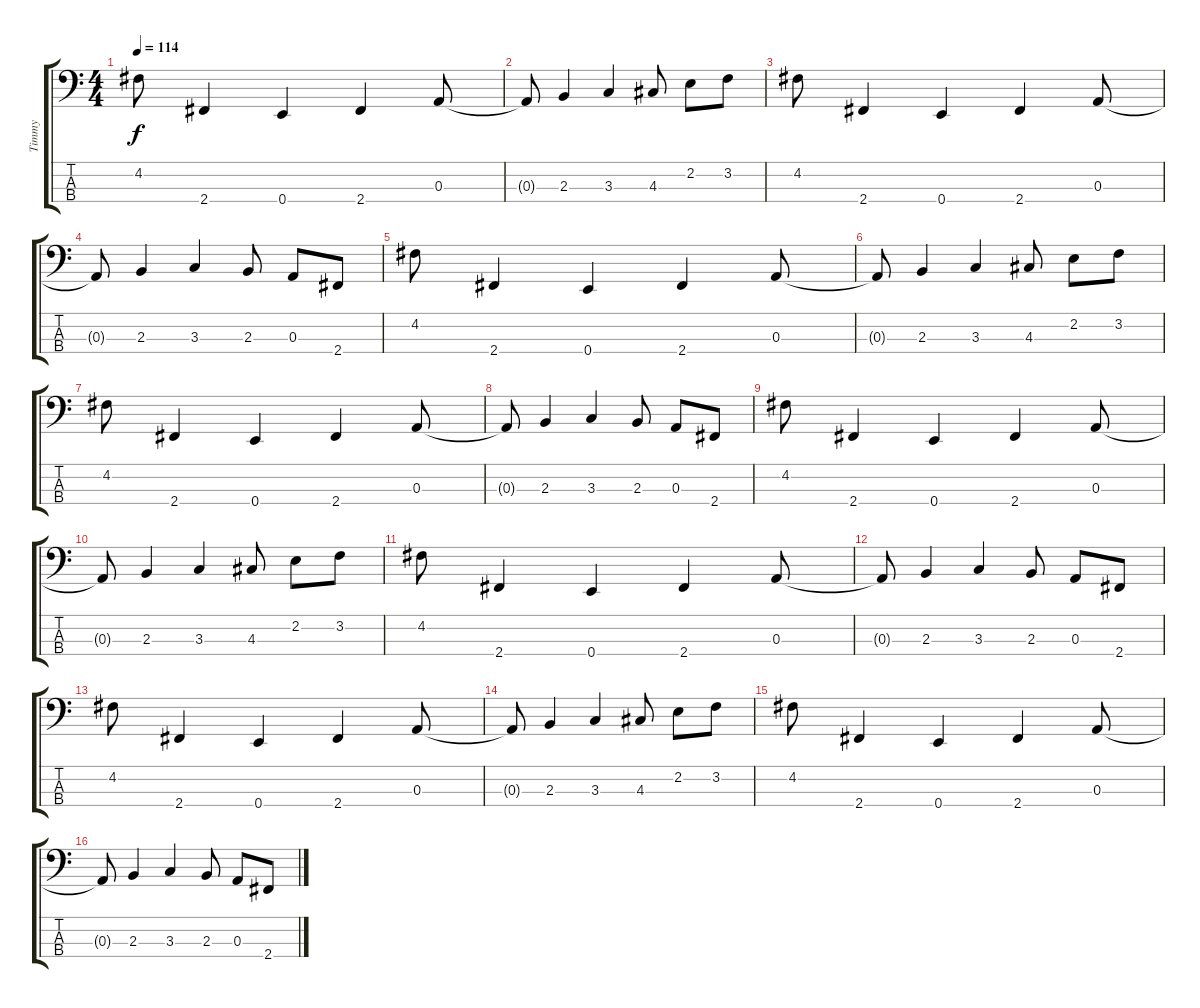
\track ("Timmy" "Timmy") {instrument slapbass1}
\staff {score tabs}
\tuning (G2 D2 A1 E1) {hide}
\ts (4 4)
\tempo 114
\clef f4
\ks c
4.2.8{dy f instrument slapbass2} 2.4.4 0.4.4 2.4.4 0.3.8 |
0.3{t}.8 2.3.4 3.3.4 4.3.8 2.2.8 3.2.8 |
4.2.8 2.4.4 0.4.4 2.4.4 0.3.8 |
0.3{t}.8 2.3.4 3.3.4 2.3.8 0.3.8 2.4.8 |
4.2.8 2.4.4 0.4.4 2.4.4 0.3.8 |
0.3{t}.8 2.3.4 3.3.4 4.3.8 2.2.8 3.2.8 |
4.2.8 2.4.4 0.4.4 2.4.4 0.3.8 |
0.3{t}.8 2.3.4 3.3.4 2.3.8 0.3.8 2.4.8 |
4.2.8 2.4.4 0.4.4 2.4.4 0.3.8 |
0.3{t}.8 2.3.4 3.3.4 4.3.8 2.2.8 3.2.8 |
4.2.8 2.4.4 0.4.4 2.4.4 0.3.8 |
0.3{t}.8 2.3.4 3.3.4 2.3.8 0.3.8 2.4.8 |
4.2.8 2.4.4 0.4.4 2.4.4 0.3.8 |
0.3{t}.8 2.3.4 3.3.4 4.3.8 2.2.8 3.2.8 |
4.2.8 2.4.4 0.4.4 2.4.4 0.3.8 |
0.3{t}.8 2.3.4 3.3.4 2.3.8 0.3.8 2.4.8
